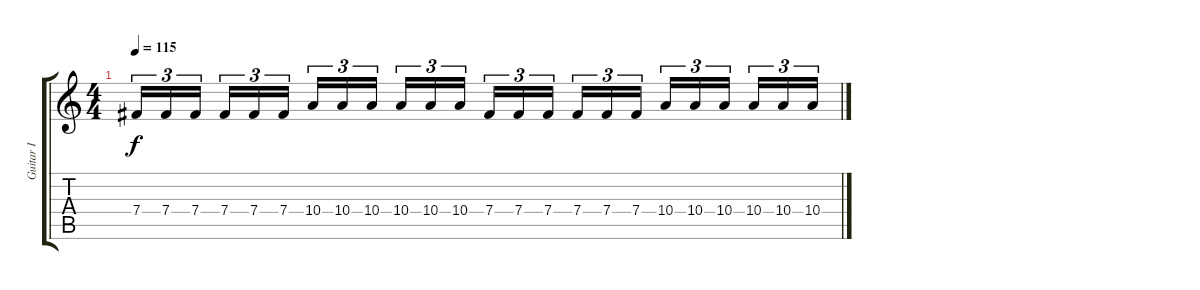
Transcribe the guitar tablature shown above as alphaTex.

\track ("Guitar I" "Guitar I") {instrument distortionguitar}
\staff {score tabs}
\tuning (Db4 Ab3 E3 B2 Gb2 B1) {hide}
\ts (4 4)
\tempo 115
\clef g2
\ks c
7.4.16{tu (3 2) dy f} 7.4.16{tu (3 2)} 7.4.16{tu (3 2)} 7.4.16{tu (3 2)} 7.4.16{tu (3 2)} 7.4.16{tu (3 2)} 10.4.16{tu (3 2)} 10.4.16{tu (3 2)} 10.4.16{tu (3 2)} 10.4.16{tu (3 2)} 10.4.16{tu (3 2)} 10.4.16{tu (3 2)} 7.4.16{tu (3 2)} 7.4.16{tu (3 2)} 7.4.16{tu (3 2)} 7.4.16{tu (3 2)} 7.4.16{tu (3 2)} 7.4.16{tu (3 2)} 10.4.16{tu (3 2)} 10.4.16{tu (3 2)} 10.4.16{tu (3 2)} 10.4.16{tu (3 2)} 10.4.16{tu (3 2)} 10.4.16{tu (3 2)}
